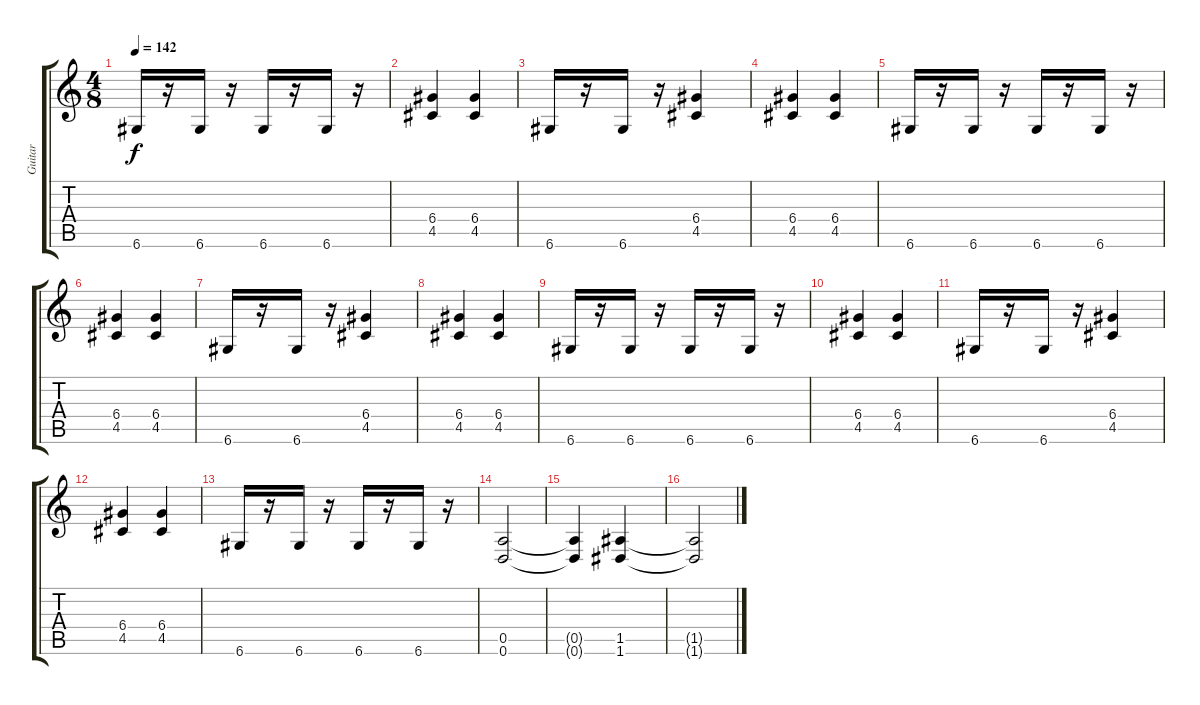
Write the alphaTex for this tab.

\track ("Guitar" "Guitar") {instrument overdrivenguitar}
\staff {score tabs}
\tuning (E4 B3 G3 D3 A2 D2) {hide}
\ts (4 8)
\tempo 142
\clef g2
\ks c
6.6.16{dy f} r.16 6.6.16 r.16 6.6.16 r.16 6.6.16 r.16 |
(6.4 4.5).4 (6.4 4.5).4 |
6.6.16 r.16 6.6.16 r.16 (6.4 4.5).4 |
(6.4 4.5).4 (6.4 4.5).4 |
6.6.16 r.16 6.6.16 r.16 6.6.16 r.16 6.6.16 r.16 |
(6.4 4.5).4 (6.4 4.5).4 |
6.6.16 r.16 6.6.16 r.16 (6.4 4.5).4 |
(6.4 4.5).4 (6.4 4.5).4 |
6.6.16 r.16 6.6.16 r.16 6.6.16 r.16 6.6.16 r.16 |
(6.4 4.5).4 (6.4 4.5).4 |
6.6.16 r.16 6.6.16 r.16 (6.4 4.5).4 |
(6.4 4.5).4 (6.4 4.5).4 |
6.6.16 r.16 6.6.16 r.16 6.6.16 r.16 6.6.16 r.16 |
(0.5 0.6).2 |
(0.5{t} 0.6{t}).4 (1.5 1.6).4 |
(1.5{t} 1.6{t}).2
